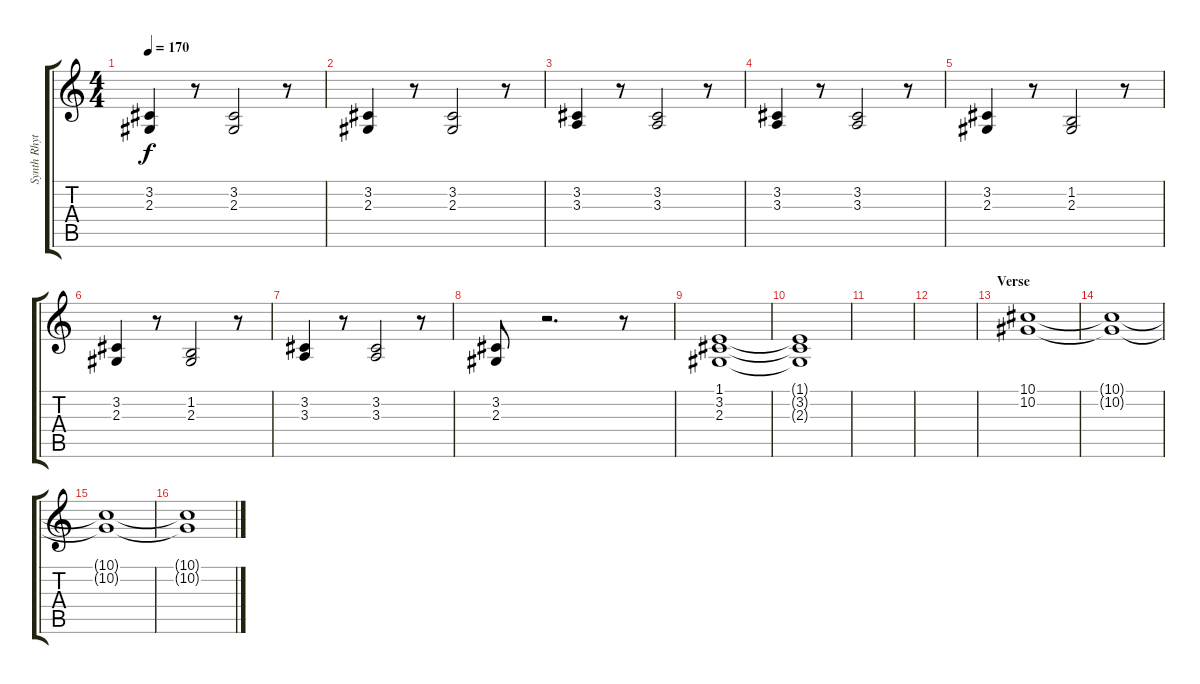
\track ("Synth Rhythm" "Synth Rhyt") {instrument harpsichord}
\staff {score tabs}
\tuning (Eb4 Bb3 Gb3 Db3 Ab2 Eb2) {hide}
\ts (4 4)
\tempo 170
\clef g2
\ks c
(3.2 2.3).4{dy f} r.8 (3.2 2.3).2 r.8 |
(3.2 2.3).4 r.8 (3.2 2.3).2 r.8 |
(3.2 3.3).4 r.8 (3.2 3.3).2 r.8 |
(3.2 3.3).4 r.8 (3.2 3.3).2 r.8 |
(3.2 2.3).4 r.8 (1.2 2.3).2 r.8 |
(3.2 2.3).4 r.8 (1.2 2.3).2 r.8 |
(3.2 3.3).4 r.8 (3.2 3.3).2 r.8 |
(3.2 2.3).8 r.2{d} r.8 |
(1.1 3.2 2.3).1 |
(1.1{t} 3.2{t} 2.3{t}).1 |
|
|
\section ("" "Verse")
(10.1 10.2).1{volume 9 instrument pad2warm} |
(10.1{t} 10.2{t}).1 |
(10.1{t} 10.2{t}).1 |
(10.1{t} 10.2{t}).1
